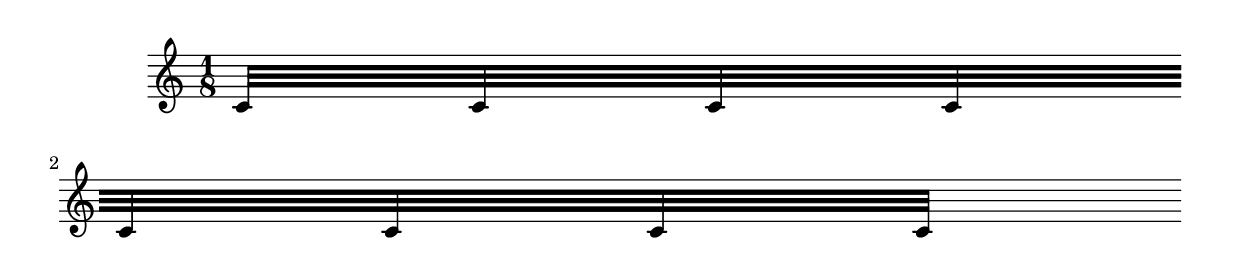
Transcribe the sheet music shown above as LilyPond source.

\header
{
  texidoc = "Broken beams have sane endings even if grobs
  are not present at the broken end. "
  
}

\version "2.12.0"

\new Staff \with {
   \remove Bar_engraver
   \override Beam #'breakable = ##t
} {
   \time 1/8
   c'32 [
   c'32
   c'32
   c'32
   \break
   c'32
   c'32
   c'32
   c'32 ]
}



